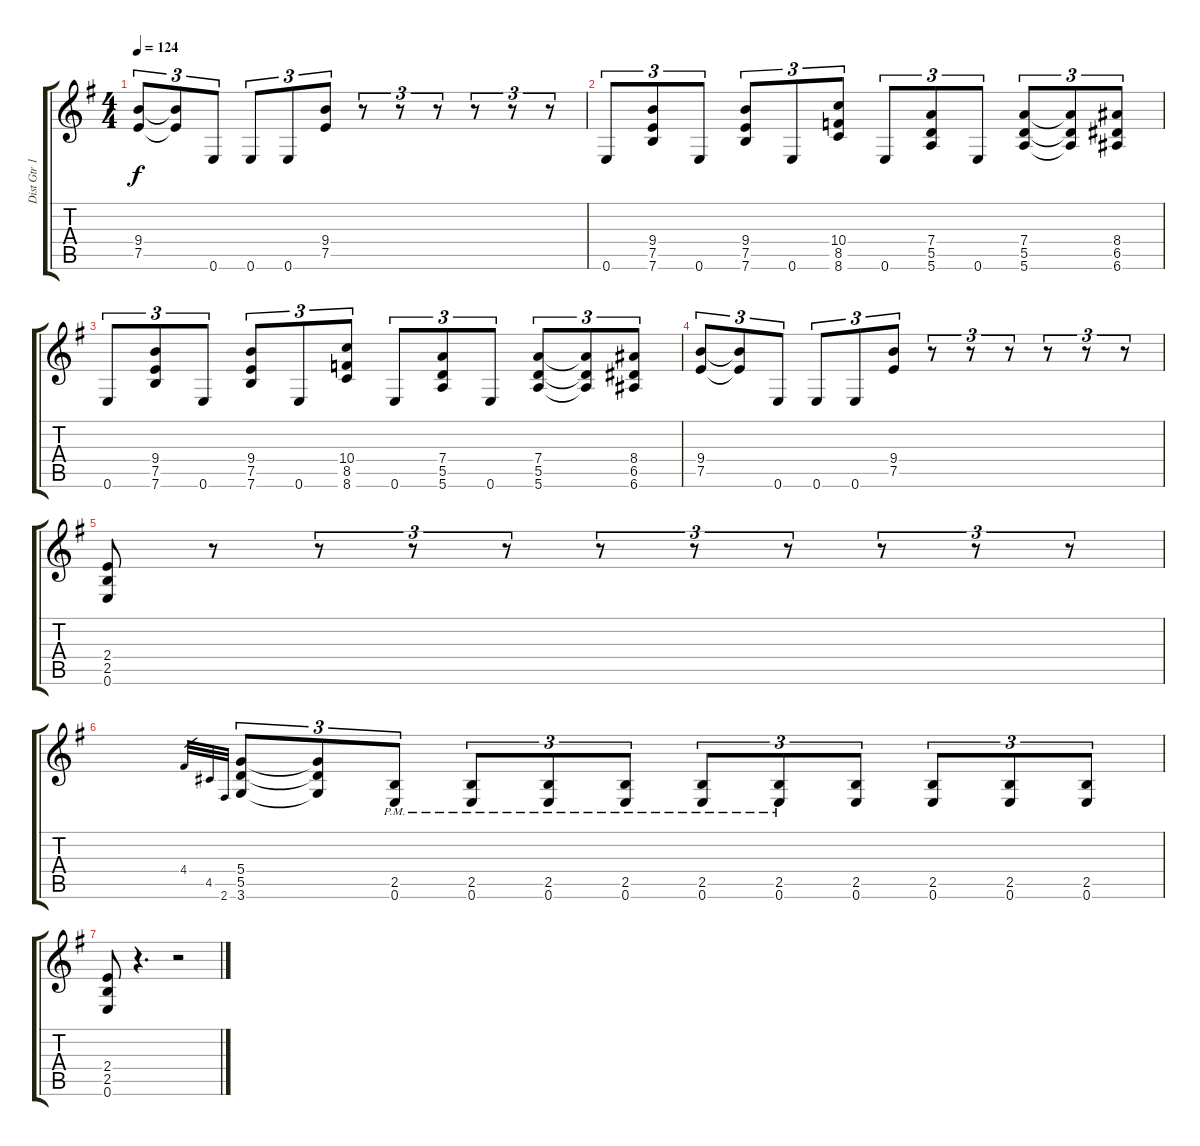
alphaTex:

\track ("Dist Gtr 1" "Dist Gtr 1") {instrument distortionguitar}
\staff {score tabs}
\tuning (E4 B3 G3 D3 A2 E2) {hide}
\ts (4 4)
\tempo 124
\clef g2
\ks g
(9.4 7.5).8{tu (3 2) dy f} (9.4{t} 7.5{t}).8{tu (3 2)} 0.6.8{tu (3 2)} 0.6.8{tu (3 2)} 0.6.8{tu (3 2)} (9.4 7.5).8{tu (3 2)} r.8{tu (3 2)} r.8{tu (3 2)} r.8{tu (3 2)} r.8{tu (3 2)} r.8{tu (3 2)} r.8{tu (3 2)} |
0.6.8{tu (3 2)} (9.4 7.5 7.6).8{tu (3 2)} 0.6.8{tu (3 2)} (9.4 7.5 7.6).8{tu (3 2)} 0.6.8{tu (3 2)} (10.4 8.5 8.6).8{tu (3 2)} 0.6.8{tu (3 2)} (7.4 5.5 5.6).8{tu (3 2)} 0.6.8{tu (3 2)} (7.4 5.5 5.6).8{tu (3 2)} (7.4{t} 5.5{t} 5.6{t}).8{tu (3 2)} (8.4 6.5 6.6).8{tu (3 2)} |
0.6.8{tu (3 2)} (9.4 7.5 7.6).8{tu (3 2)} 0.6.8{tu (3 2)} (9.4 7.5 7.6).8{tu (3 2)} 0.6.8{tu (3 2)} (10.4 8.5 8.6).8{tu (3 2)} 0.6.8{tu (3 2)} (7.4 5.5 5.6).8{tu (3 2)} 0.6.8{tu (3 2)} (7.4 5.5 5.6).8{tu (3 2)} (7.4{t} 5.5{t} 5.6{t}).8{tu (3 2)} (8.4 6.5 6.6).8{tu (3 2)} |
(9.4 7.5).8{tu (3 2)} (9.4{t} 7.5{t}).8{tu (3 2)} 0.6.8{tu (3 2)} 0.6.8{tu (3 2)} 0.6.8{tu (3 2)} (9.4 7.5).8{tu (3 2)} r.8{tu (3 2)} r.8{tu (3 2)} r.8{tu (3 2)} r.8{tu (3 2)} r.8{tu (3 2)} r.8{tu (3 2)} |
(2.4 2.5 0.6).8 r.8 r.8{tu (3 2)} r.8{tu (3 2)} r.8{tu (3 2)} r.8{tu (3 2)} r.8{tu (3 2)} r.8{tu (3 2)} r.8{tu (3 2)} r.8{tu (3 2)} r.8{tu (3 2)} |
4.4.32{gr} 4.5.32{gr} 2.6.32{gr} (5.4 5.5 3.6).8{tu (3 2)} (5.4{t} 5.5{t} 3.6{t}).8{tu (3 2)} (2.5{pm} 0.6{pm}).8{tu (3 2)} (2.5{pm} 0.6{pm}).8{tu (3 2)} (2.5{pm} 0.6{pm}).8{tu (3 2)} (2.5{pm} 0.6{pm}).8{tu (3 2)} (2.5{pm} 0.6{pm}).8{tu (3 2)} (2.5{pm} 0.6{pm}).8{tu (3 2)} (2.5 0.6).8{tu (3 2)} (2.5 0.6).8{tu (3 2)} (2.5 0.6).8{tu (3 2)} (2.5 0.6).8{tu (3 2)} |
(2.4 2.5 0.6).8 r.4{d} r.2
